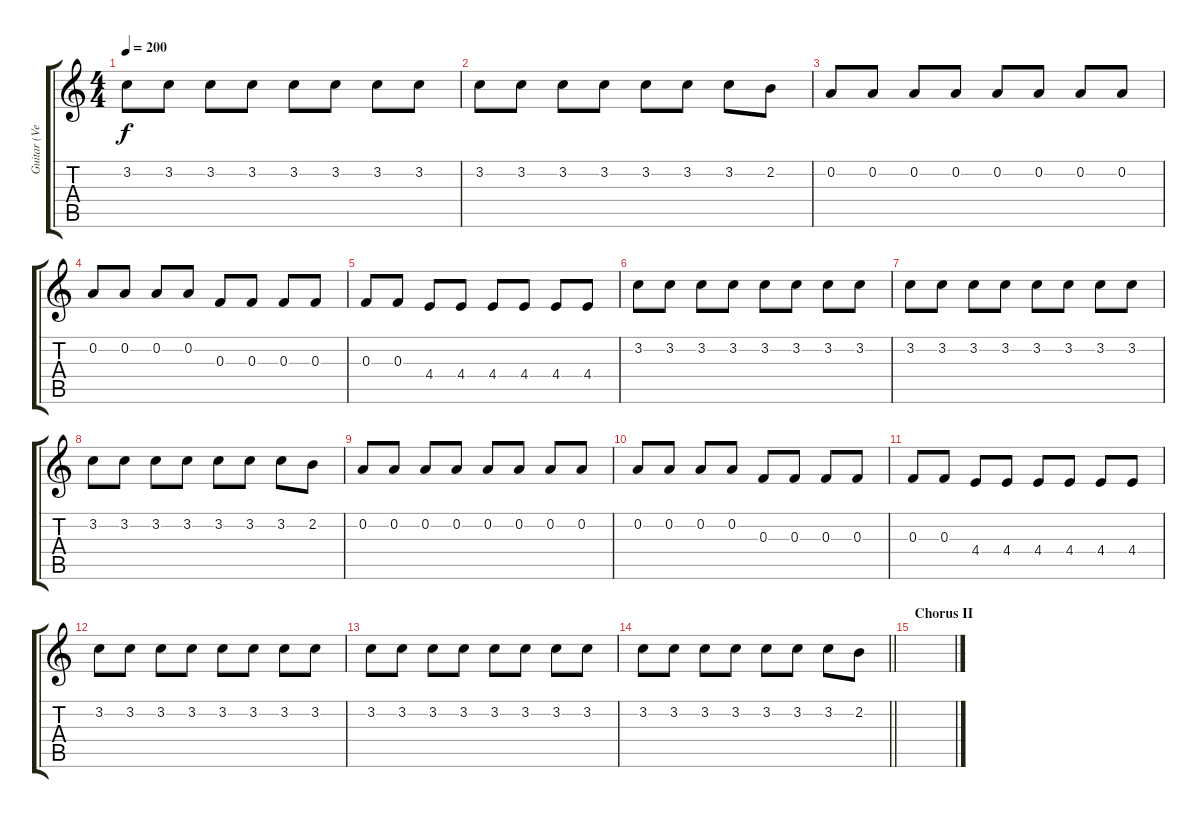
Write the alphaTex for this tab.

\track ("Guitar (Verses)" "Guitar (Ve") {instrument distortionguitar}
\staff {score tabs}
\tuning (D4 A3 F3 C3 G2 D2) {hide}
\ts (4 4)
\tempo 200
\clef g2
\ks c
3.2.8{dy f} 3.2.8 3.2.8 3.2.8 3.2.8 3.2.8 3.2.8 3.2.8 |
3.2.8 3.2.8 3.2.8 3.2.8 3.2.8 3.2.8 3.2.8 2.2.8 |
0.2.8 0.2.8 0.2.8 0.2.8 0.2.8 0.2.8 0.2.8 0.2.8 |
0.2.8 0.2.8 0.2.8 0.2.8 0.3.8 0.3.8 0.3.8 0.3.8 |
0.3.8 0.3.8 4.4.8 4.4.8 4.4.8 4.4.8 4.4.8 4.4.8 |
3.2.8 3.2.8 3.2.8 3.2.8 3.2.8 3.2.8 3.2.8 3.2.8 |
3.2.8 3.2.8 3.2.8 3.2.8 3.2.8 3.2.8 3.2.8 3.2.8 |
3.2.8 3.2.8 3.2.8 3.2.8 3.2.8 3.2.8 3.2.8 2.2.8 |
0.2.8 0.2.8 0.2.8 0.2.8 0.2.8 0.2.8 0.2.8 0.2.8 |
0.2.8 0.2.8 0.2.8 0.2.8 0.3.8 0.3.8 0.3.8 0.3.8 |
0.3.8 0.3.8 4.4.8 4.4.8 4.4.8 4.4.8 4.4.8 4.4.8 |
3.2.8 3.2.8 3.2.8 3.2.8 3.2.8 3.2.8 3.2.8 3.2.8 |
3.2.8 3.2.8 3.2.8 3.2.8 3.2.8 3.2.8 3.2.8 3.2.8 |
\barLineRight lightlight
3.2.8 3.2.8 3.2.8 3.2.8 3.2.8 3.2.8 3.2.8 2.2.8 |
\section ("" "Chorus II")
